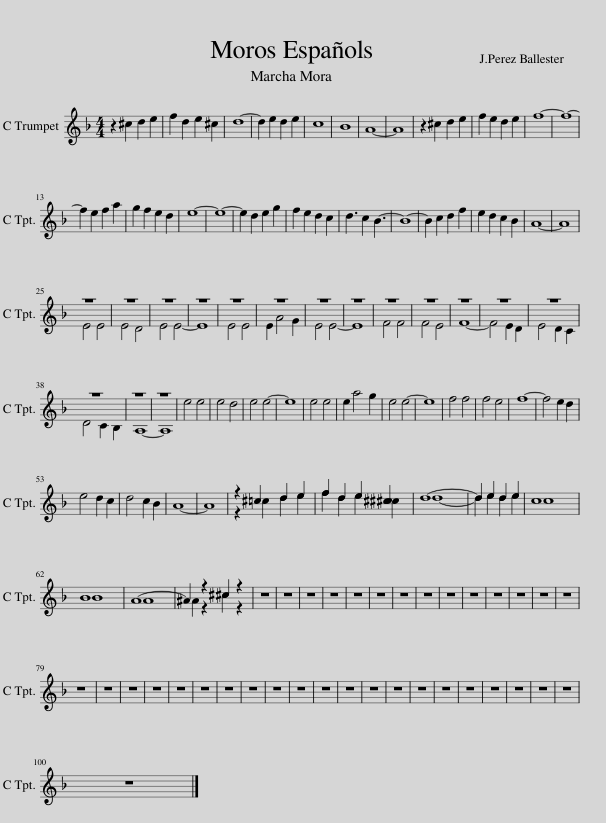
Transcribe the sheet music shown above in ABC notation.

X:1
%%score ( 1 2 )
L:1/8
M:4/4
I:linebreak $
K:F
V:1 treble
V:2 treble
V:1
 z2 ^c2 d2 e2 | f2 d2 e2 ^c2 | d8- | d2 e2 d2 e2 | c8 | %5
 B8 | A8- | A8 | z2 ^c2 d2 e2 | f2 e2 d2 e2 | %10
 f8- | f8- |$ f2 e2 f2 a2 | g2 f2 e2 d2 | e8- | %15
 e8- | e2 d2 e2 g2 | f2 e2 d2 c2 | d3 c2 B3- | B8- | %20
 B2 c2 d2 f2 | e2 d2 c2 B2 | A8- | A8 |$ z8 | %25
 z8 | z8 | z8 | z8 | z8 | %30
 z8 | z8 | z8 | z8 | z8 | %35
 z8 | z8 |$ z8 | z8 | z8 | %40
 e4 e4 | e4 d4 | e4 e4- | e8 | e4 e4 | %45
 e2 a4 g2 | e4 e4- | e8 | f4 f4 | f4 e4 | %50
 f8- | f4 e2 d2 |$ e4 d2 c2 | d4 c2 B2 | A8- | %55
 A8 | z2 ^c2 d2 e2 | f2 d2 e2 ^c2 | d8- | d2 e2 d2 e2 | %60
 c8 |$ B8 | A8- | A2 z2 ^c2 z2 | z8 | %65
 z8 | z8 | z8 | z8 | z8 | %70
 z8 | z8 | z8 | z8 | z8 | %75
 z8 | z8 | z8 |$ z8 | z8 | %80
 z8 | z8 | z8 | z8 | z8 | %85
 z8 | z8 | z8 | z8 | z8 | %90
 z8 | z8 | z8 | z8 | z8 | %95
 z8 | z8 | z8 | z8 |$ z8 |] %100
V:2
 x8 | x8 | x8 | x8 | x8 | %5
 x8 | x8 | x8 | x8 | x8 | %10
 x8 | x8 |$ x8 | x8 | x8 | %15
 x8 | x8 | x8 | x8 | x8 | %20
 x8 | x8 | x8 | x8 |$ E4 E4 | %25
 E4 D4 | E4 E4- | E8 | E4 E4 | E2 A4 G2 | %30
 E4 E4- | E8 | F4 F4 | F4 E4 | F8- | %35
 F4 E2 D2 | E4 D2 C2 |$ D4 C2 B,2 | A,8- | A,8 | %40
 x8 | x8 | x8 | x8 | x8 | %45
 x8 | x8 | x8 | x8 | x8 | %50
 x8 | x8 |$ x8 | x8 | x8 | %55
 x8 | z2 =c2 d2 e2 | f2 d2 e2 [^c^c]2 | d8- | d2 e2 d2 e2 | %60
 c8 |$ B8 | A8 | ^A2 z2 ^c2 z2 | x8 | %65
 x8 | x8 | x8 | x8 | x8 | %70
 x8 | x8 | x8 | x8 | x8 | %75
 x8 | x8 | x8 |$ x8 | x8 | %80
 x8 | x8 | x8 | x8 | x8 | %85
 x8 | x8 | x8 | x8 | x8 | %90
 x8 | x8 | x8 | x8 | x8 | %95
 x8 | x8 | x8 | x8 |$ x8 |] %100
